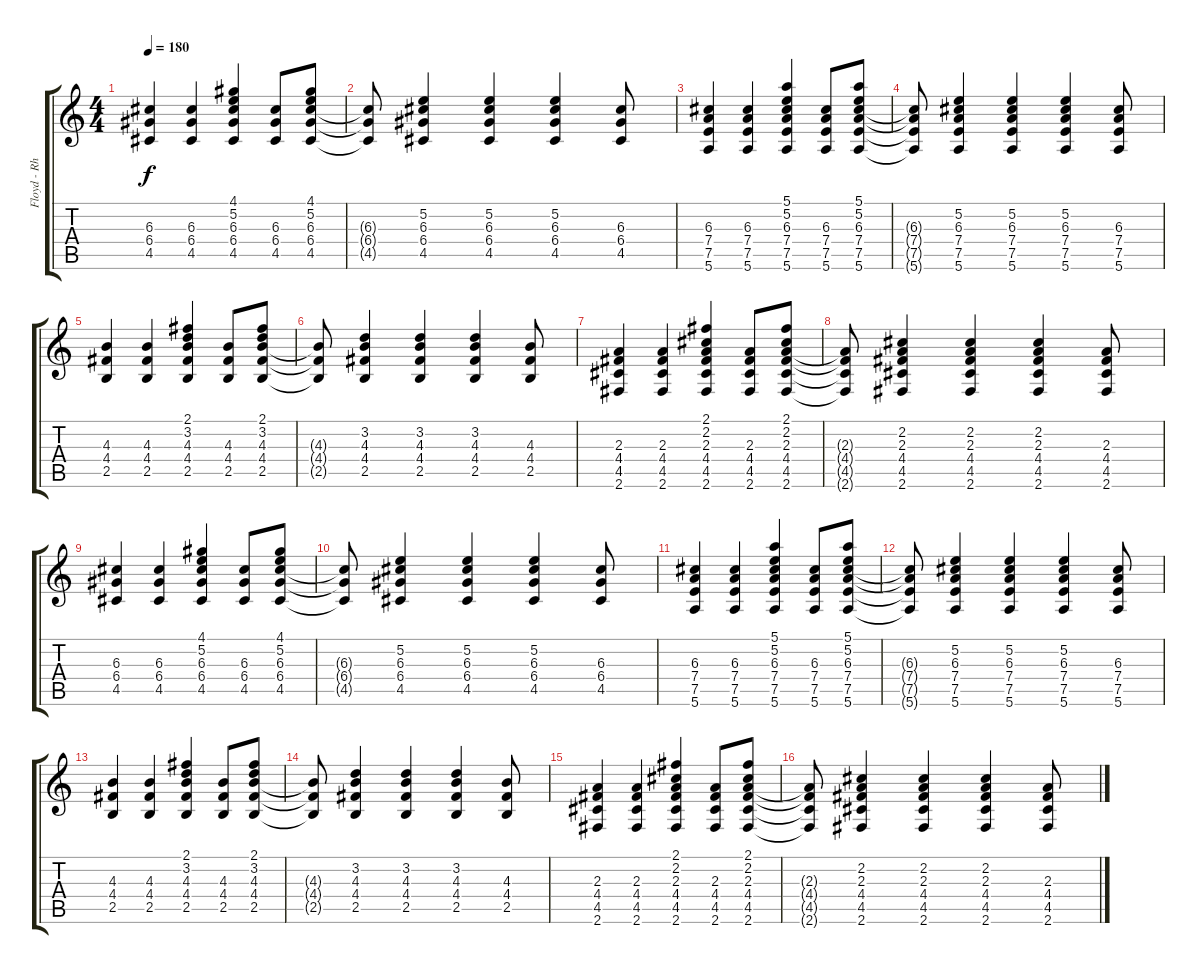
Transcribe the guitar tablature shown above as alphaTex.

\track ("Floyd - Rhythm Guitar 2" "Floyd - Rh") {instrument distortionguitar}
\staff {score tabs}
\tuning (E4 B3 G3 D3 A2 E2) {hide}
\ts (4 4)
\tempo 180
\clef g2
\ks c
(6.3 6.4 4.5).4{dy f} (6.3 6.4 4.5).4 (4.1 5.2 6.3 6.4 4.5).4 (6.3 6.4 4.5).8 (4.1 5.2 6.3 6.4 4.5).8 |
(6.3{t} 6.4{t} 4.5{t}).8 (5.2 6.3 6.4 4.5).4 (5.2 6.3 6.4 4.5).4 (5.2 6.3 6.4 4.5).4 (6.3 6.4 4.5).8 |
(6.3 7.4 7.5 5.6).4 (6.3 7.4 7.5 5.6).4 (5.1 5.2 6.3 7.4 7.5 5.6).4 (6.3 7.4 7.5 5.6).8 (5.1 5.2 6.3 7.4 7.5 5.6).8 |
(6.3{t} 7.4{t} 7.5{t} 5.6{t}).8 (5.2 6.3 7.4 7.5 5.6).4 (5.2 6.3 7.4 7.5 5.6).4 (5.2 6.3 7.4 7.5 5.6).4 (6.3 7.4 7.5 5.6).8 |
(4.3 4.4 2.5).4 (4.3 4.4 2.5).4 (2.1 3.2 4.3 4.4 2.5).4 (4.3 4.4 2.5).8 (2.1 3.2 4.3 4.4 2.5).8 |
(4.3{t} 4.4{t} 2.5{t}).8 (3.2 4.3 4.4 2.5).4 (3.2 4.3 4.4 2.5).4 (3.2 4.3 4.4 2.5).4 (4.3 4.4 2.5).8 |
(2.3 4.4 4.5 2.6).4 (2.3 4.4 4.5 2.6).4 (2.1 2.2 2.3 4.4 4.5 2.6).4 (2.3 4.4 4.5 2.6).8 (2.1 2.2 2.3 4.4 4.5 2.6).8 |
(2.3{t} 4.4{t} 4.5{t} 2.6{t}).8 (2.2 2.3 4.4 4.5 2.6).4 (2.2 2.3 4.4 4.5 2.6).4 (2.2 2.3 4.4 4.5 2.6).4 (2.3 4.4 4.5 2.6).8 |
(6.3 6.4 4.5).4 (6.3 6.4 4.5).4 (4.1 5.2 6.3 6.4 4.5).4 (6.3 6.4 4.5).8 (4.1 5.2 6.3 6.4 4.5).8 |
(6.3{t} 6.4{t} 4.5{t}).8 (5.2 6.3 6.4 4.5).4 (5.2 6.3 6.4 4.5).4 (5.2 6.3 6.4 4.5).4 (6.3 6.4 4.5).8 |
(6.3 7.4 7.5 5.6).4 (6.3 7.4 7.5 5.6).4 (5.1 5.2 6.3 7.4 7.5 5.6).4 (6.3 7.4 7.5 5.6).8 (5.1 5.2 6.3 7.4 7.5 5.6).8 |
(6.3{t} 7.4{t} 7.5{t} 5.6{t}).8 (5.2 6.3 7.4 7.5 5.6).4 (5.2 6.3 7.4 7.5 5.6).4 (5.2 6.3 7.4 7.5 5.6).4 (6.3 7.4 7.5 5.6).8 |
(4.3 4.4 2.5).4 (4.3 4.4 2.5).4 (2.1 3.2 4.3 4.4 2.5).4 (4.3 4.4 2.5).8 (2.1 3.2 4.3 4.4 2.5).8 |
(4.3{t} 4.4{t} 2.5{t}).8 (3.2 4.3 4.4 2.5).4 (3.2 4.3 4.4 2.5).4 (3.2 4.3 4.4 2.5).4 (4.3 4.4 2.5).8 |
(2.3 4.4 4.5 2.6).4 (2.3 4.4 4.5 2.6).4 (2.1 2.2 2.3 4.4 4.5 2.6).4 (2.3 4.4 4.5 2.6).8 (2.1 2.2 2.3 4.4 4.5 2.6).8 |
(2.3{t} 4.4{t} 4.5{t} 2.6{t}).8 (2.2 2.3 4.4 4.5 2.6).4 (2.2 2.3 4.4 4.5 2.6).4 (2.2 2.3 4.4 4.5 2.6).4 (2.3 4.4 4.5 2.6).8
